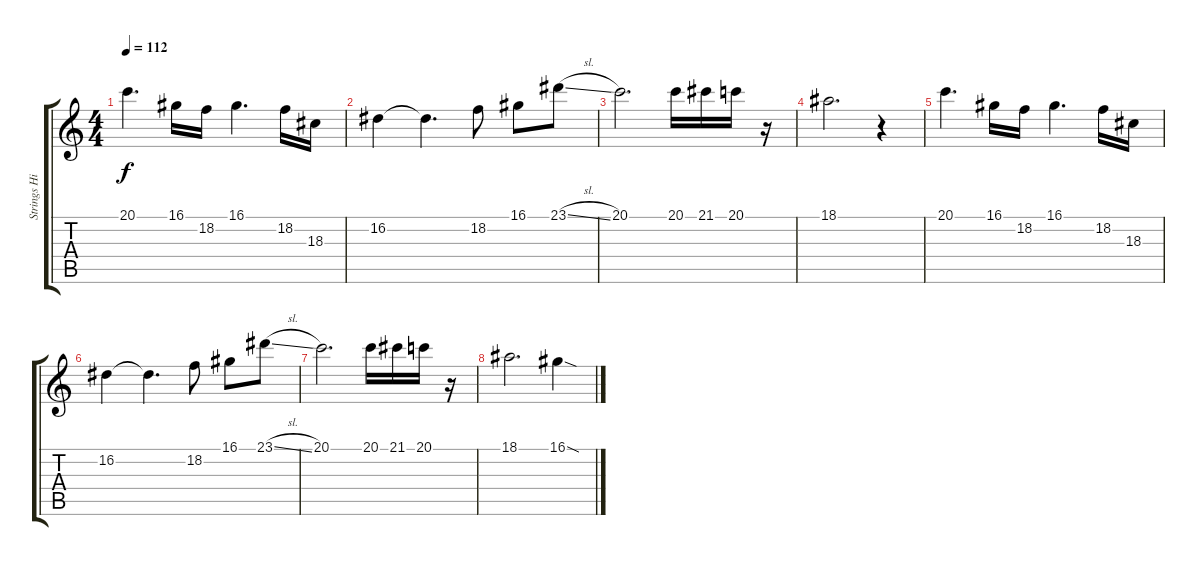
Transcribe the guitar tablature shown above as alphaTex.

\track ("Strings High" "Strings Hi") {instrument stringensemble1}
\staff {score tabs}
\tuning (E4 B3 G3 D3 A2 E2) {hide}
\ts (4 4)
\tempo 112
\clef g2
\ks c
20.1.4{d dy f} 16.1.16 18.2.16 16.1.4{d} 18.2.16 18.3.16 |
16.2.4 16.2{t}.4{d} 18.2.8 16.1.8 23.1{sl}.8 |
20.1.2{d} 20.1.16 21.1.16 20.1.16 r.16 |
18.1.2{d} r.4 |
20.1.4{d} 16.1.16 18.2.16 16.1.4{d} 18.2.16 18.3.16 |
16.2.4 16.2{t}.4{d} 18.2.8 16.1.8 23.1{sl}.8 |
20.1.2{d} 20.1.16 21.1.16 20.1.16 r.16 |
18.1.2{d} 16.1{sod}.4
